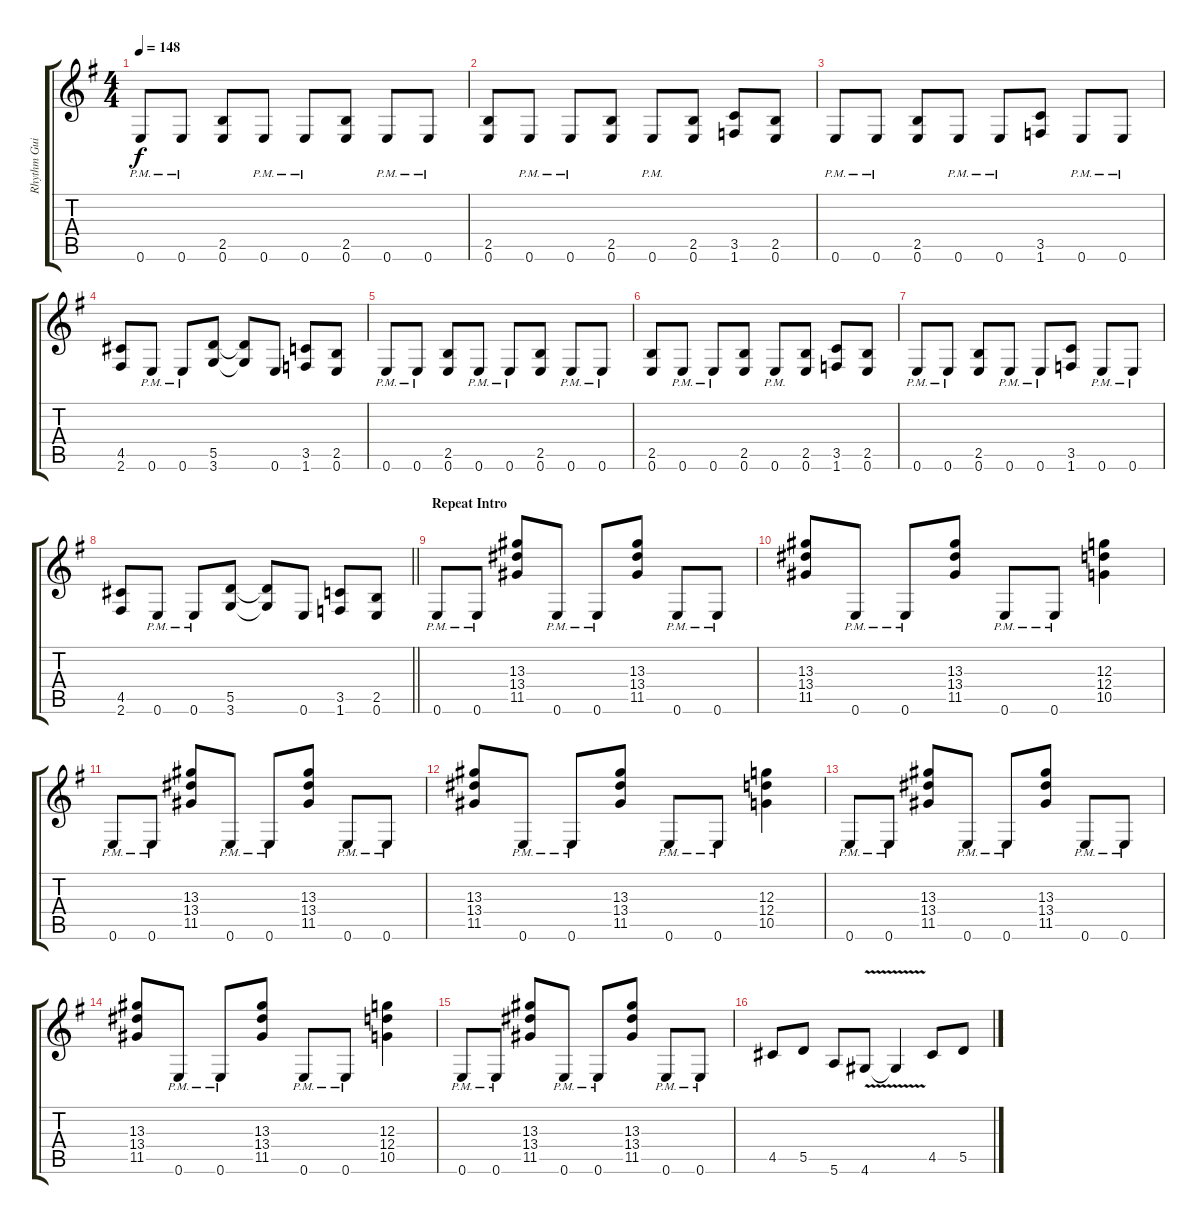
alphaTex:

\track ("Rhythm Guitar" "Rhythm Gui") {instrument distortionguitar}
\staff {score tabs}
\tuning (E4 B3 G3 D3 A2 E2) {hide}
\ts (4 4)
\tempo 148
\clef g2
\ks g
0.6{pm}.8{dy f} 0.6{pm}.8 (2.5 0.6).8 0.6{pm}.8 0.6{pm}.8 (2.5 0.6).8 0.6{pm}.8 0.6{pm}.8 |
(2.5 0.6).8 0.6{pm}.8 0.6{pm}.8 (2.5 0.6).8 0.6{pm}.8 (2.5 0.6).8 (3.5 1.6).8 (2.5 0.6).8 |
0.6{pm}.8 0.6{pm}.8 (2.5 0.6).8 0.6{pm}.8 0.6{pm}.8 (3.5 1.6).8 0.6{pm}.8 0.6{pm}.8 |
(4.5 2.6).8 0.6{pm}.8 0.6{pm}.8 (5.5 3.6).8 (5.5{t} 3.6{t}).8 0.6.8 (3.5 1.6).8 (2.5 0.6).8 |
0.6{pm}.8 0.6{pm}.8 (2.5 0.6).8 0.6{pm}.8 0.6{pm}.8 (2.5 0.6).8 0.6{pm}.8 0.6{pm}.8 |
(2.5 0.6).8 0.6{pm}.8 0.6{pm}.8 (2.5 0.6).8 0.6{pm}.8 (2.5 0.6).8 (3.5 1.6).8 (2.5 0.6).8 |
0.6{pm}.8 0.6{pm}.8 (2.5 0.6).8 0.6{pm}.8 0.6{pm}.8 (3.5 1.6).8 0.6{pm}.8 0.6{pm}.8 |
\barLineRight lightlight
(4.5 2.6).8 0.6{pm}.8 0.6{pm}.8 (5.5 3.6).8 (5.5{t} 3.6{t}).8 0.6.8 (3.5 1.6).8 (2.5 0.6).8 |
\section ("" "Repeat Intro")
0.6{pm}.8 0.6{pm}.8 (13.3 13.4 11.5).8 0.6{pm}.8 0.6{pm}.8 (13.3 13.4 11.5).8 0.6{pm}.8 0.6{pm}.8 |
(13.3 13.4 11.5).8 0.6{pm}.8 0.6{pm}.8 (13.3 13.4 11.5).8 0.6{pm}.8 0.6{pm}.8 (12.3 12.4 10.5).4 |
0.6{pm}.8 0.6{pm}.8 (13.3 13.4 11.5).8 0.6{pm}.8 0.6{pm}.8 (13.3 13.4 11.5).8 0.6{pm}.8 0.6{pm}.8 |
(13.3 13.4 11.5).8 0.6{pm}.8 0.6{pm}.8 (13.3 13.4 11.5).8 0.6{pm}.8 0.6{pm}.8 (12.3 12.4 10.5).4 |
0.6{pm}.8 0.6{pm}.8 (13.3 13.4 11.5).8 0.6{pm}.8 0.6{pm}.8 (13.3 13.4 11.5).8 0.6{pm}.8 0.6{pm}.8 |
(13.3 13.4 11.5).8 0.6{pm}.8 0.6{pm}.8 (13.3 13.4 11.5).8 0.6{pm}.8 0.6{pm}.8 (12.3 12.4 10.5).4 |
0.6{pm}.8 0.6{pm}.8 (13.3 13.4 11.5).8 0.6{pm}.8 0.6{pm}.8 (13.3 13.4 11.5).8 0.6{pm}.8 0.6{pm}.8 |
4.5.8 5.5.8 5.6.8 4.6{v}.8 4.6{t}.4 4.5.8 5.5.8
